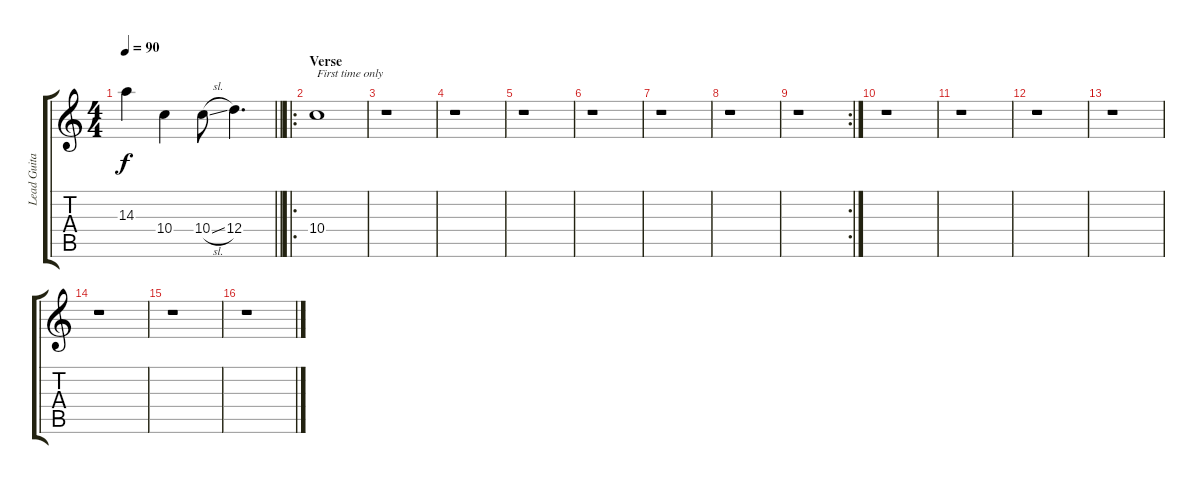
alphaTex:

\track ("Lead Guitar" "Lead Guita") {instrument electricguitarjazz}
\staff {score tabs}
\tuning (E4 B3 G3 D3 A2 E2) {hide}
\ts (4 4)
\tempo 90
\clef g2
\barLineRight lightlight
\ks c
14.3{t}.4{dy f} 10.4.4 10.4{sl}.8 12.4.4{d} |
\ro
\section ("" "Verse")
10.4.1{txt "First time only"} |
r.1 |
r.1 |
r.1 |
r.1 |
r.1 |
r.1 |
\rc 2
r.1 |
r.1 |
r.1 |
r.1 |
r.1 |
r.1 |
r.1 |
r.1
